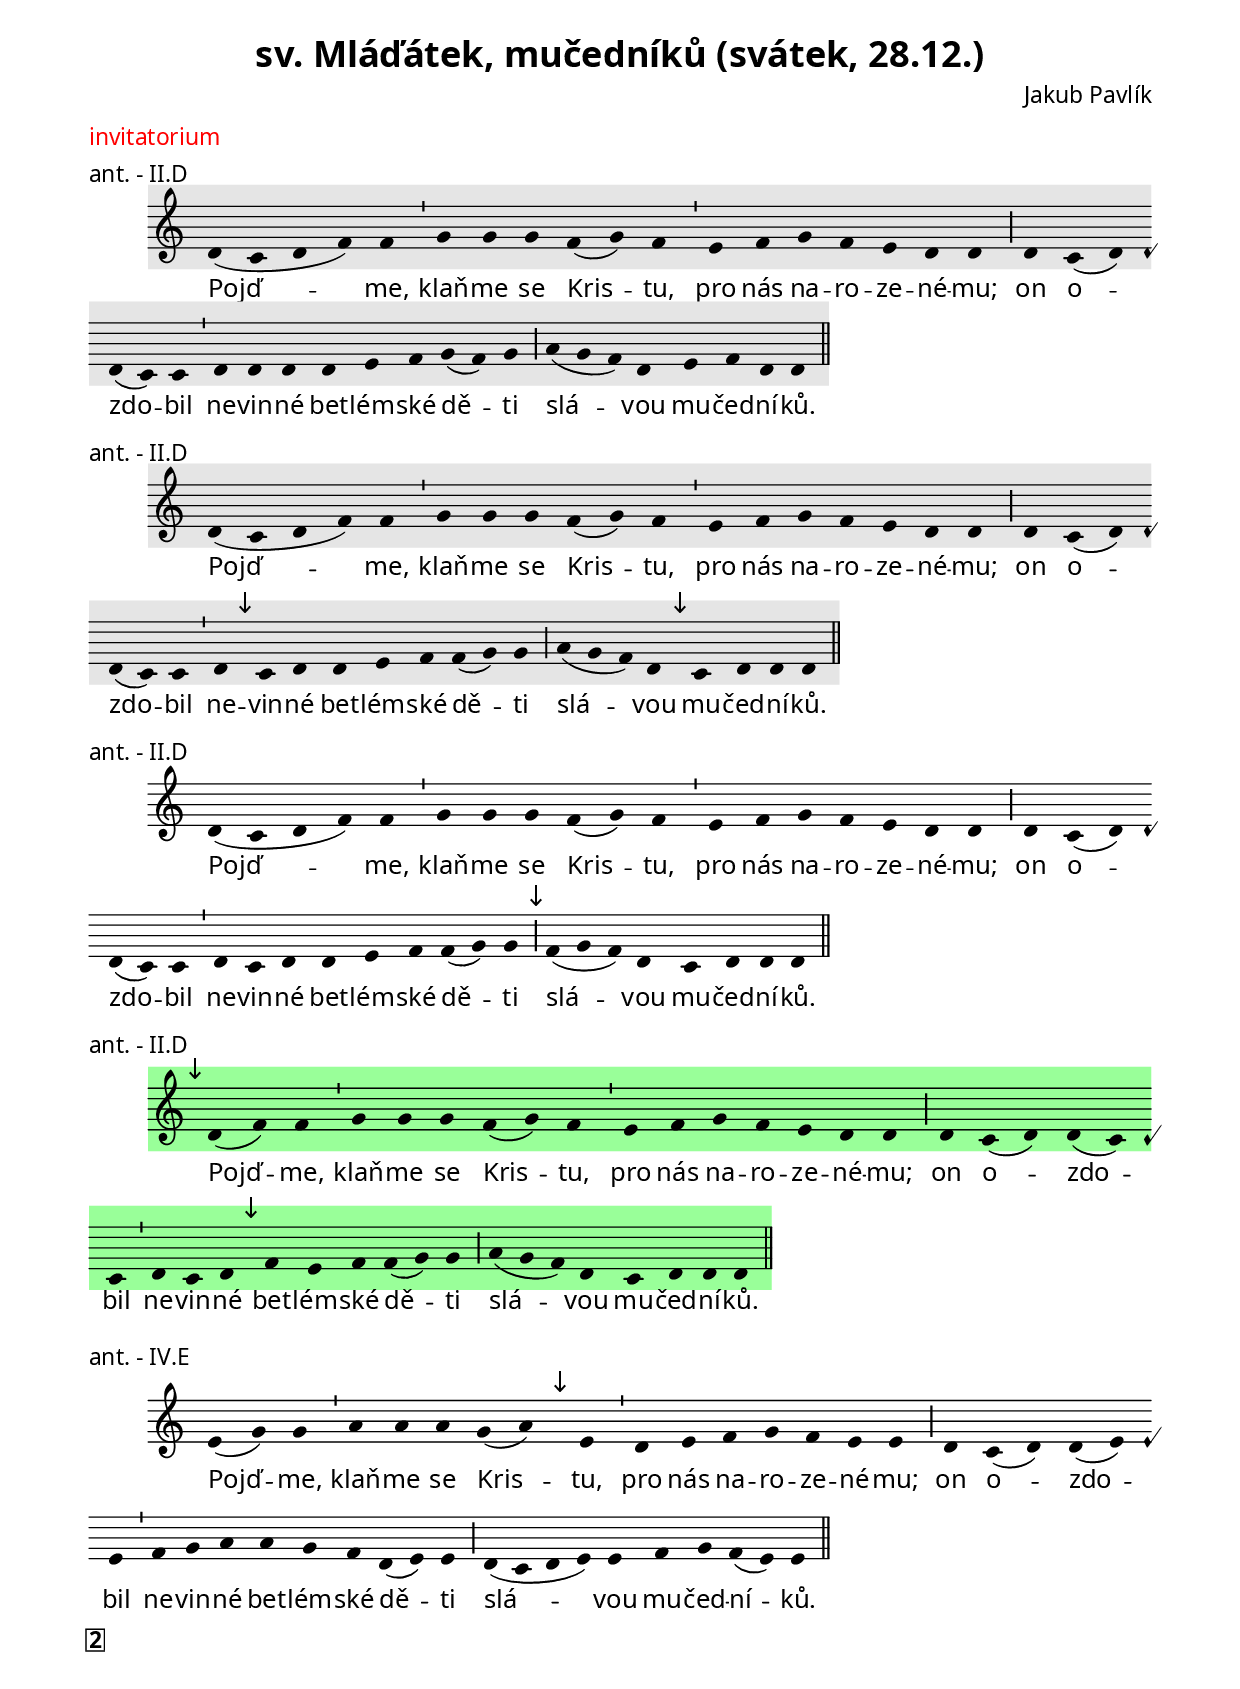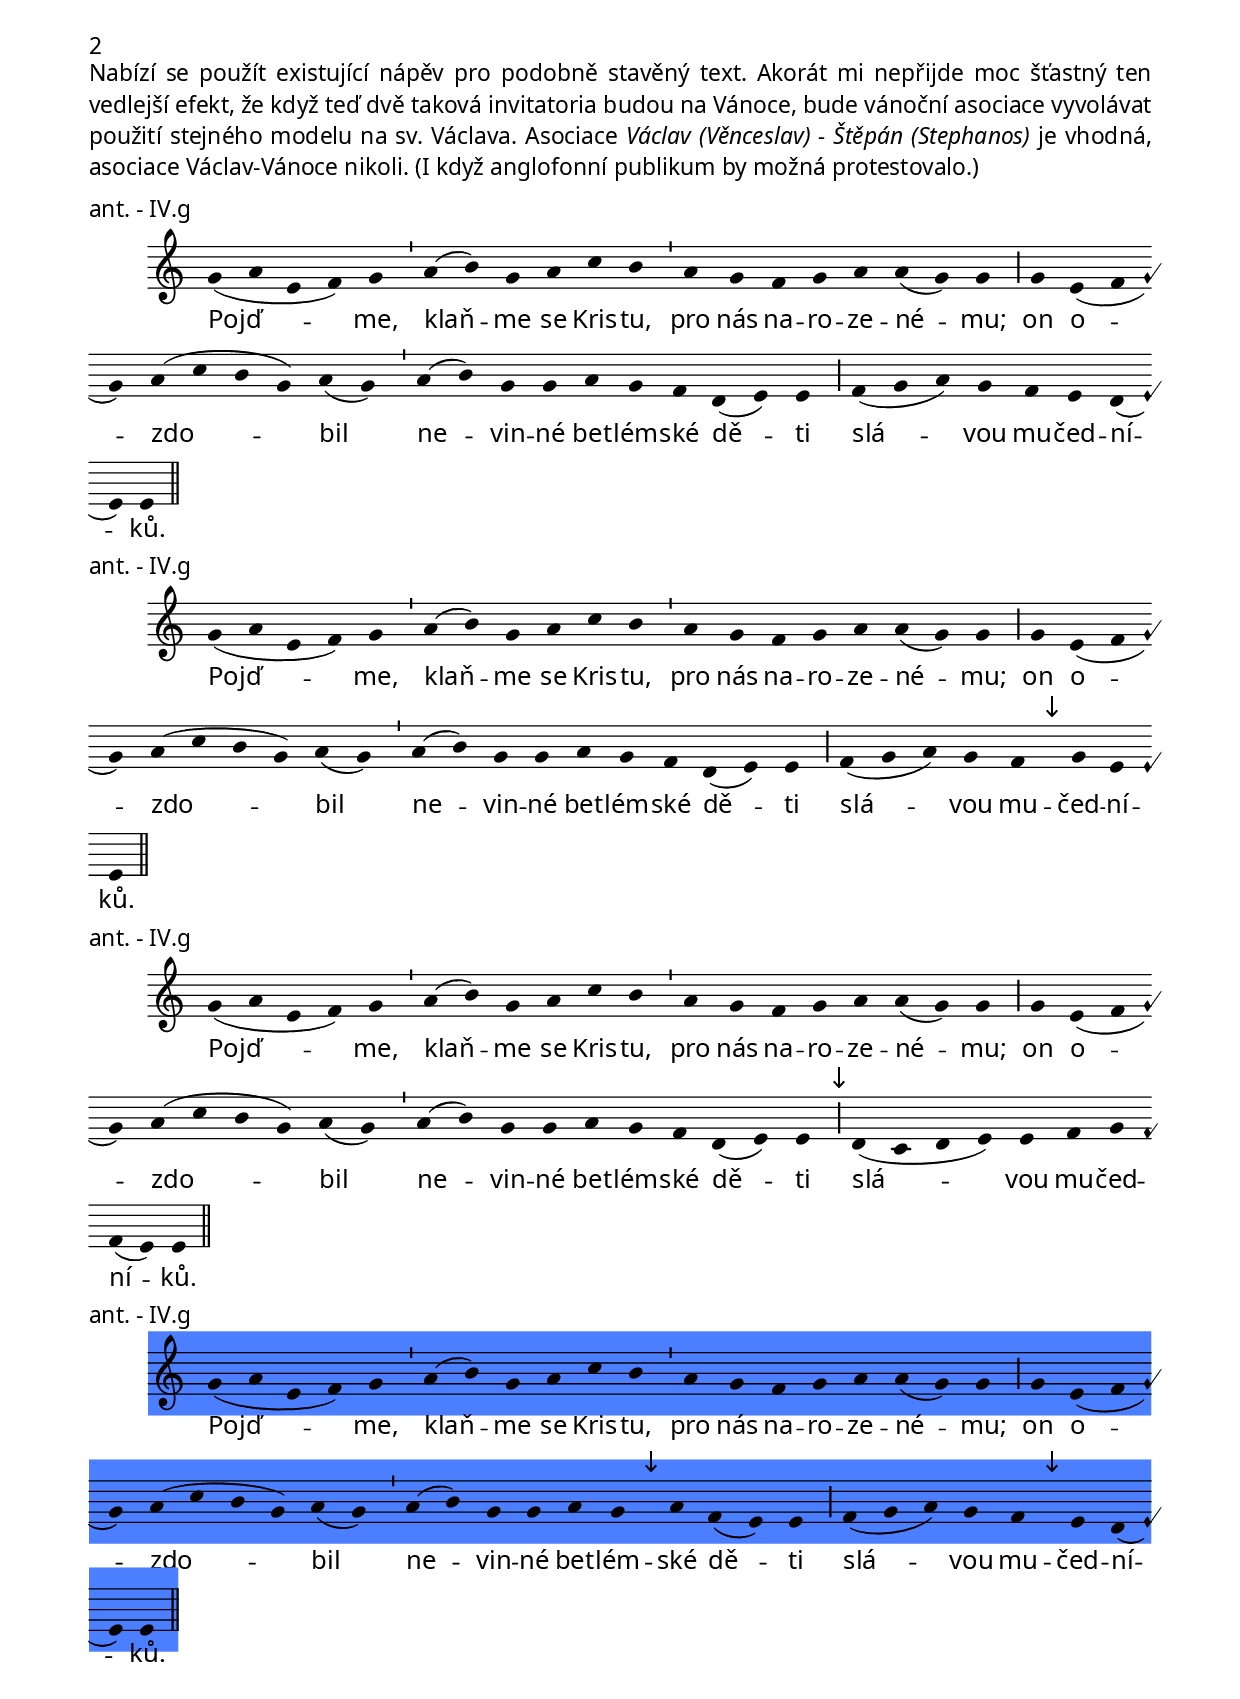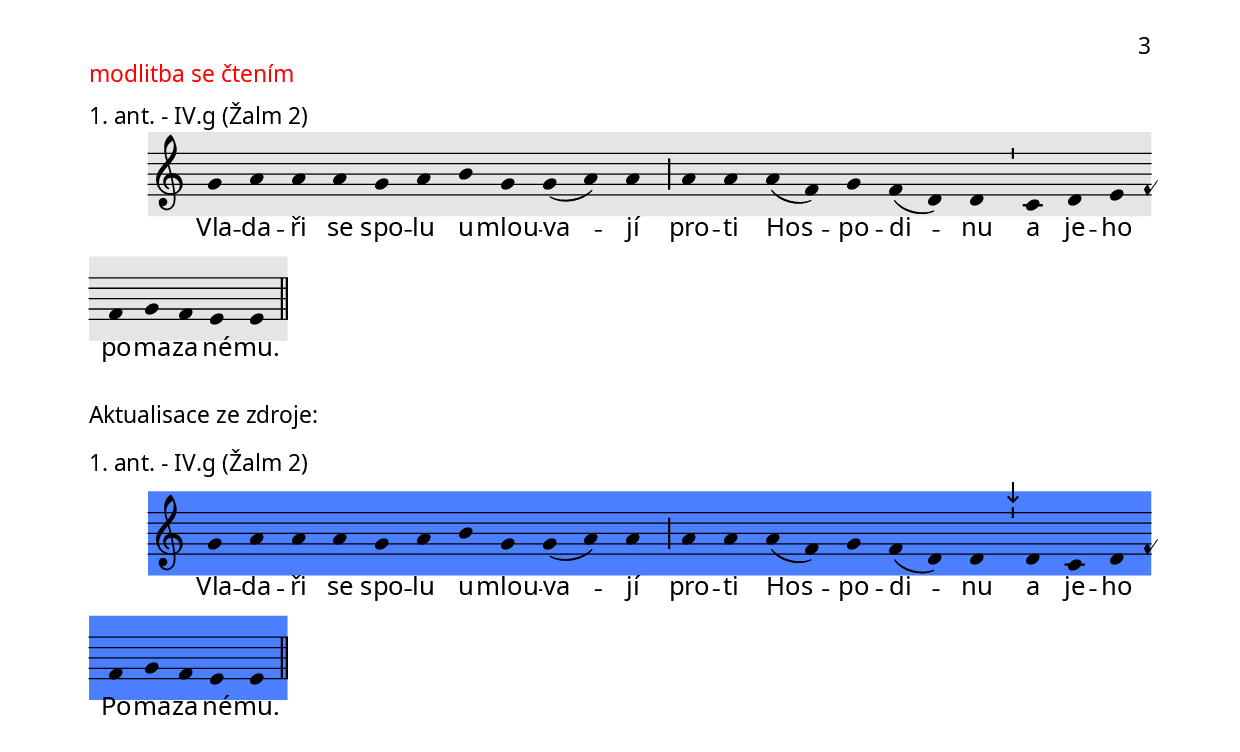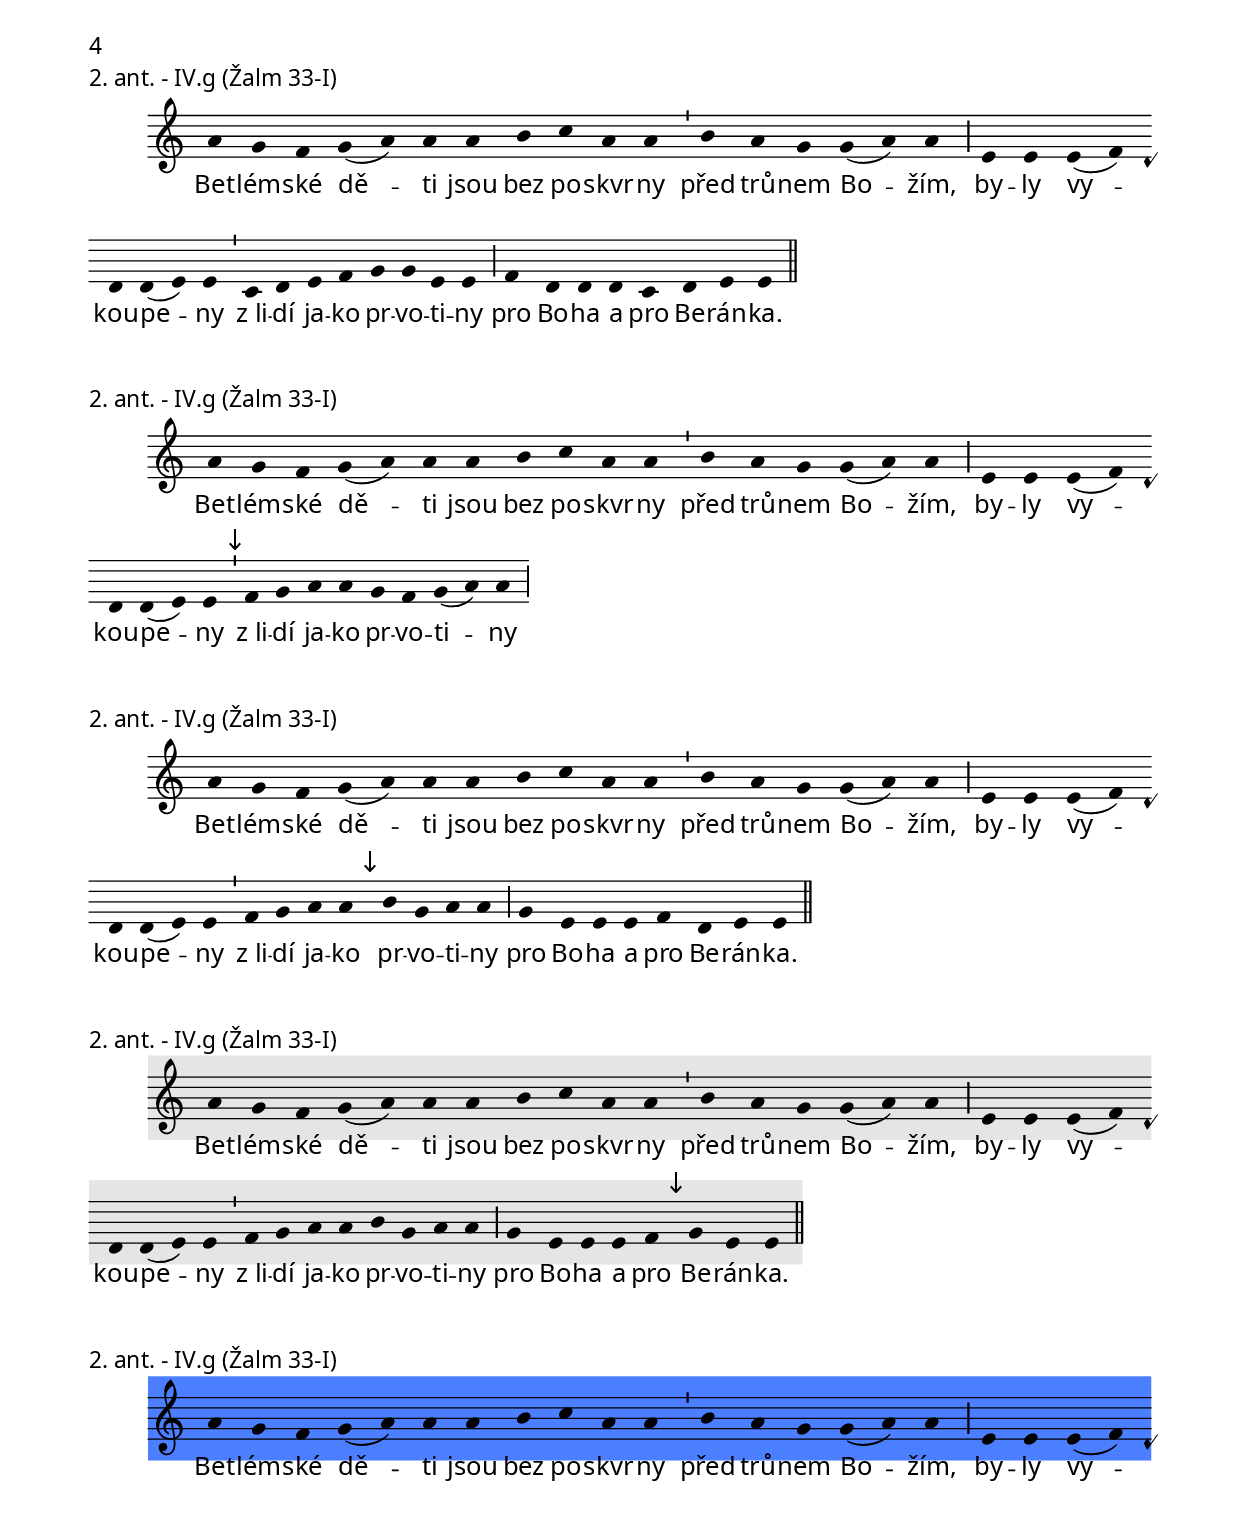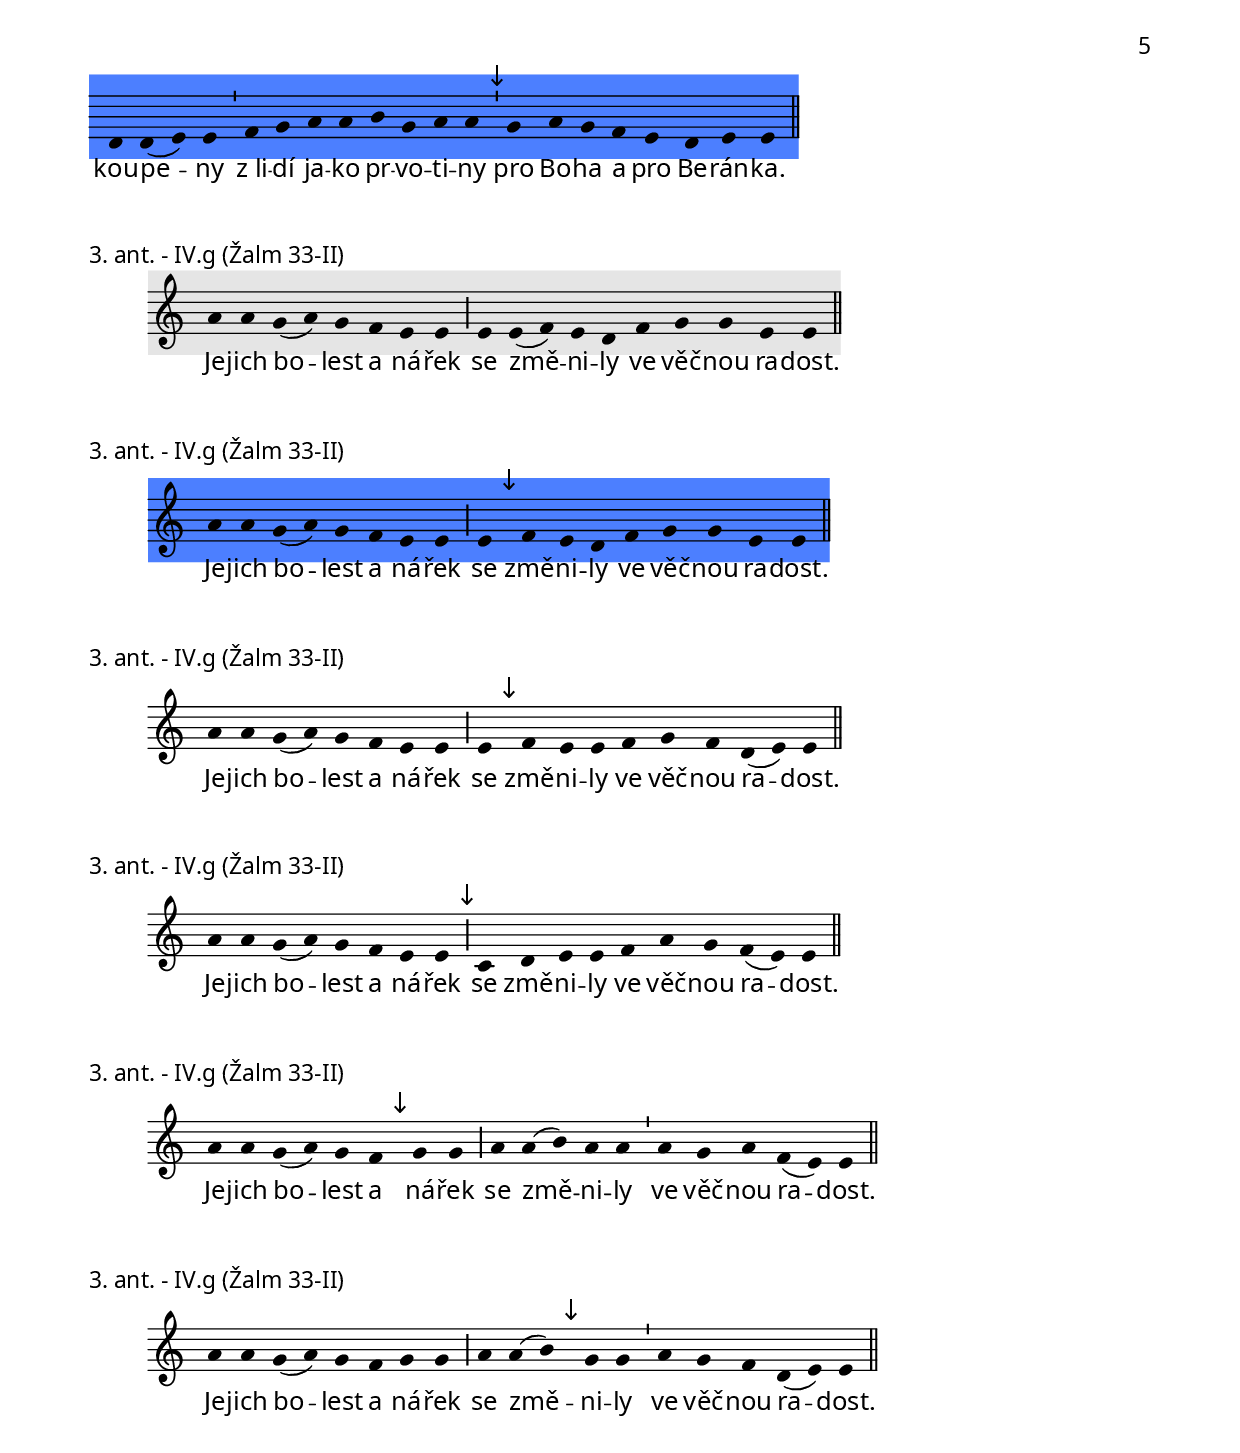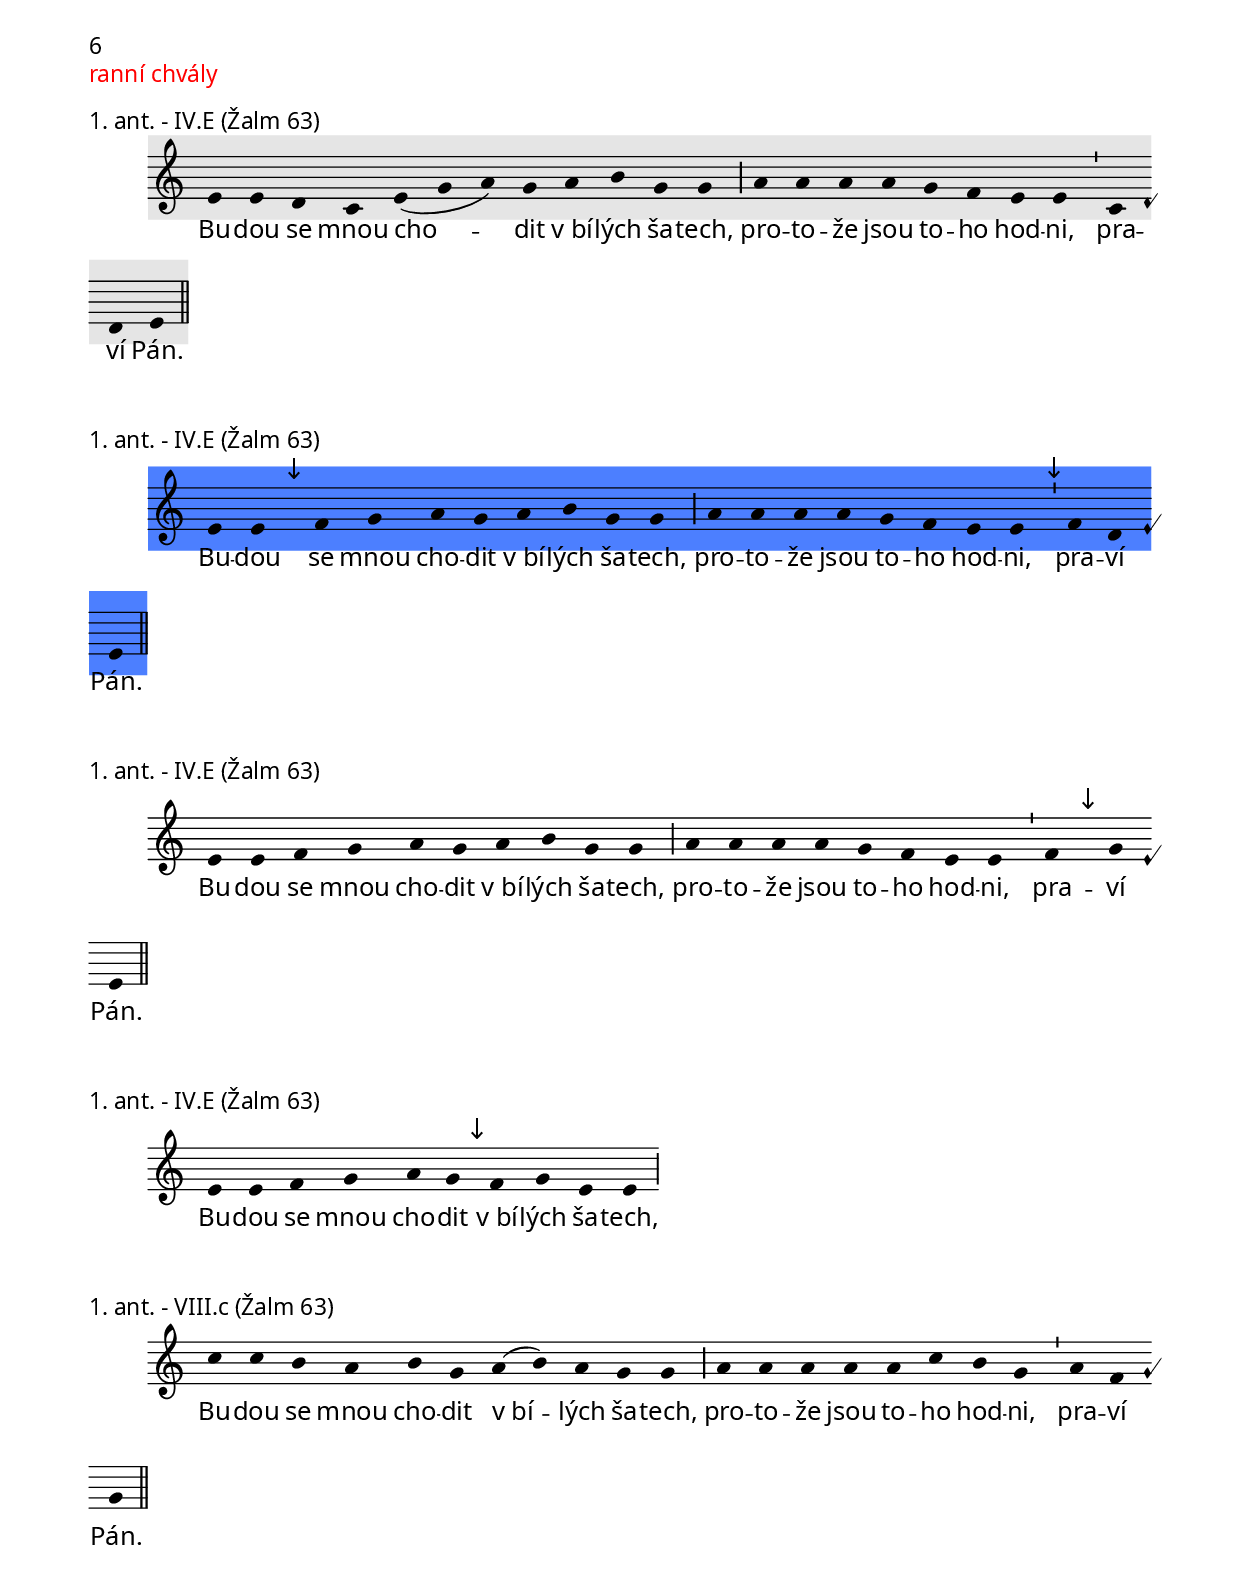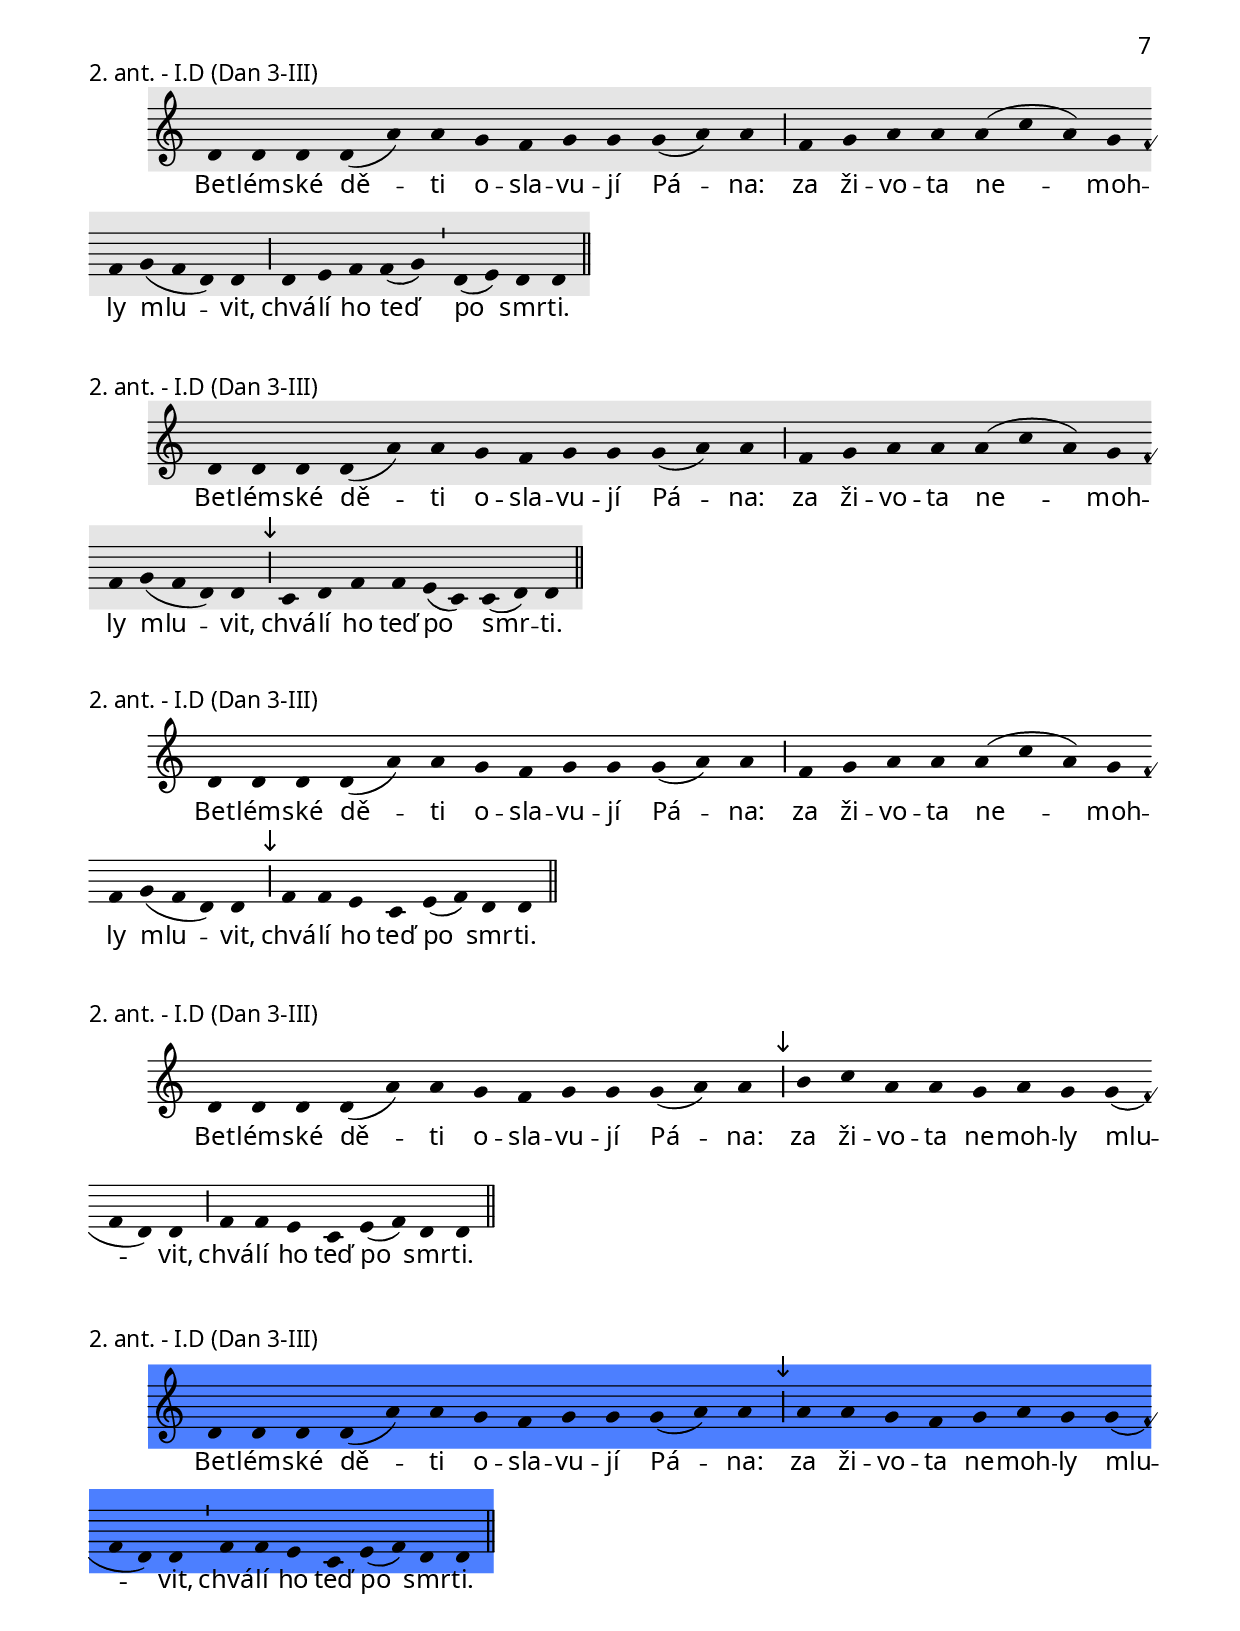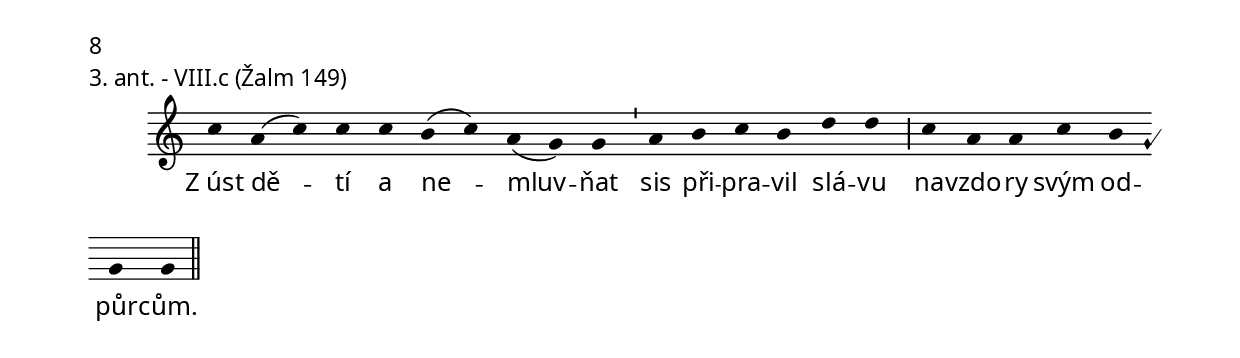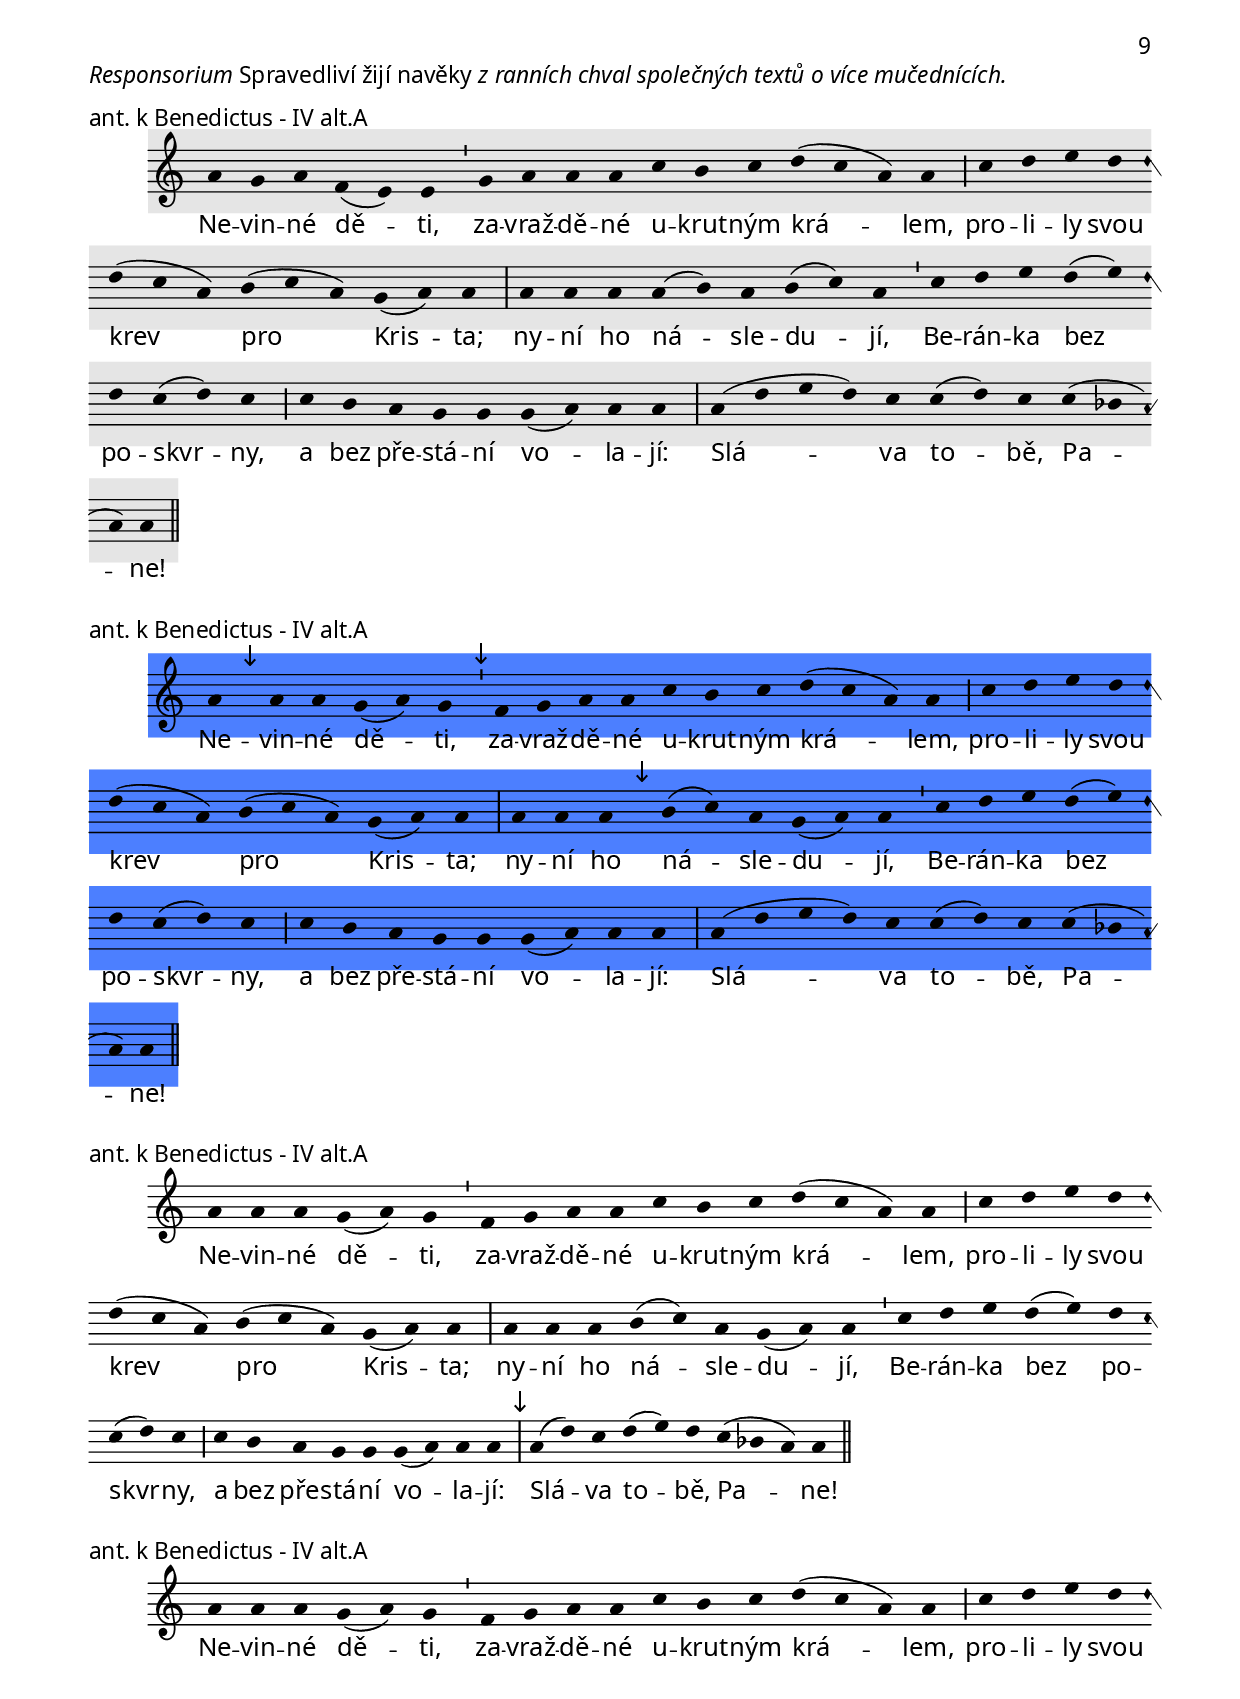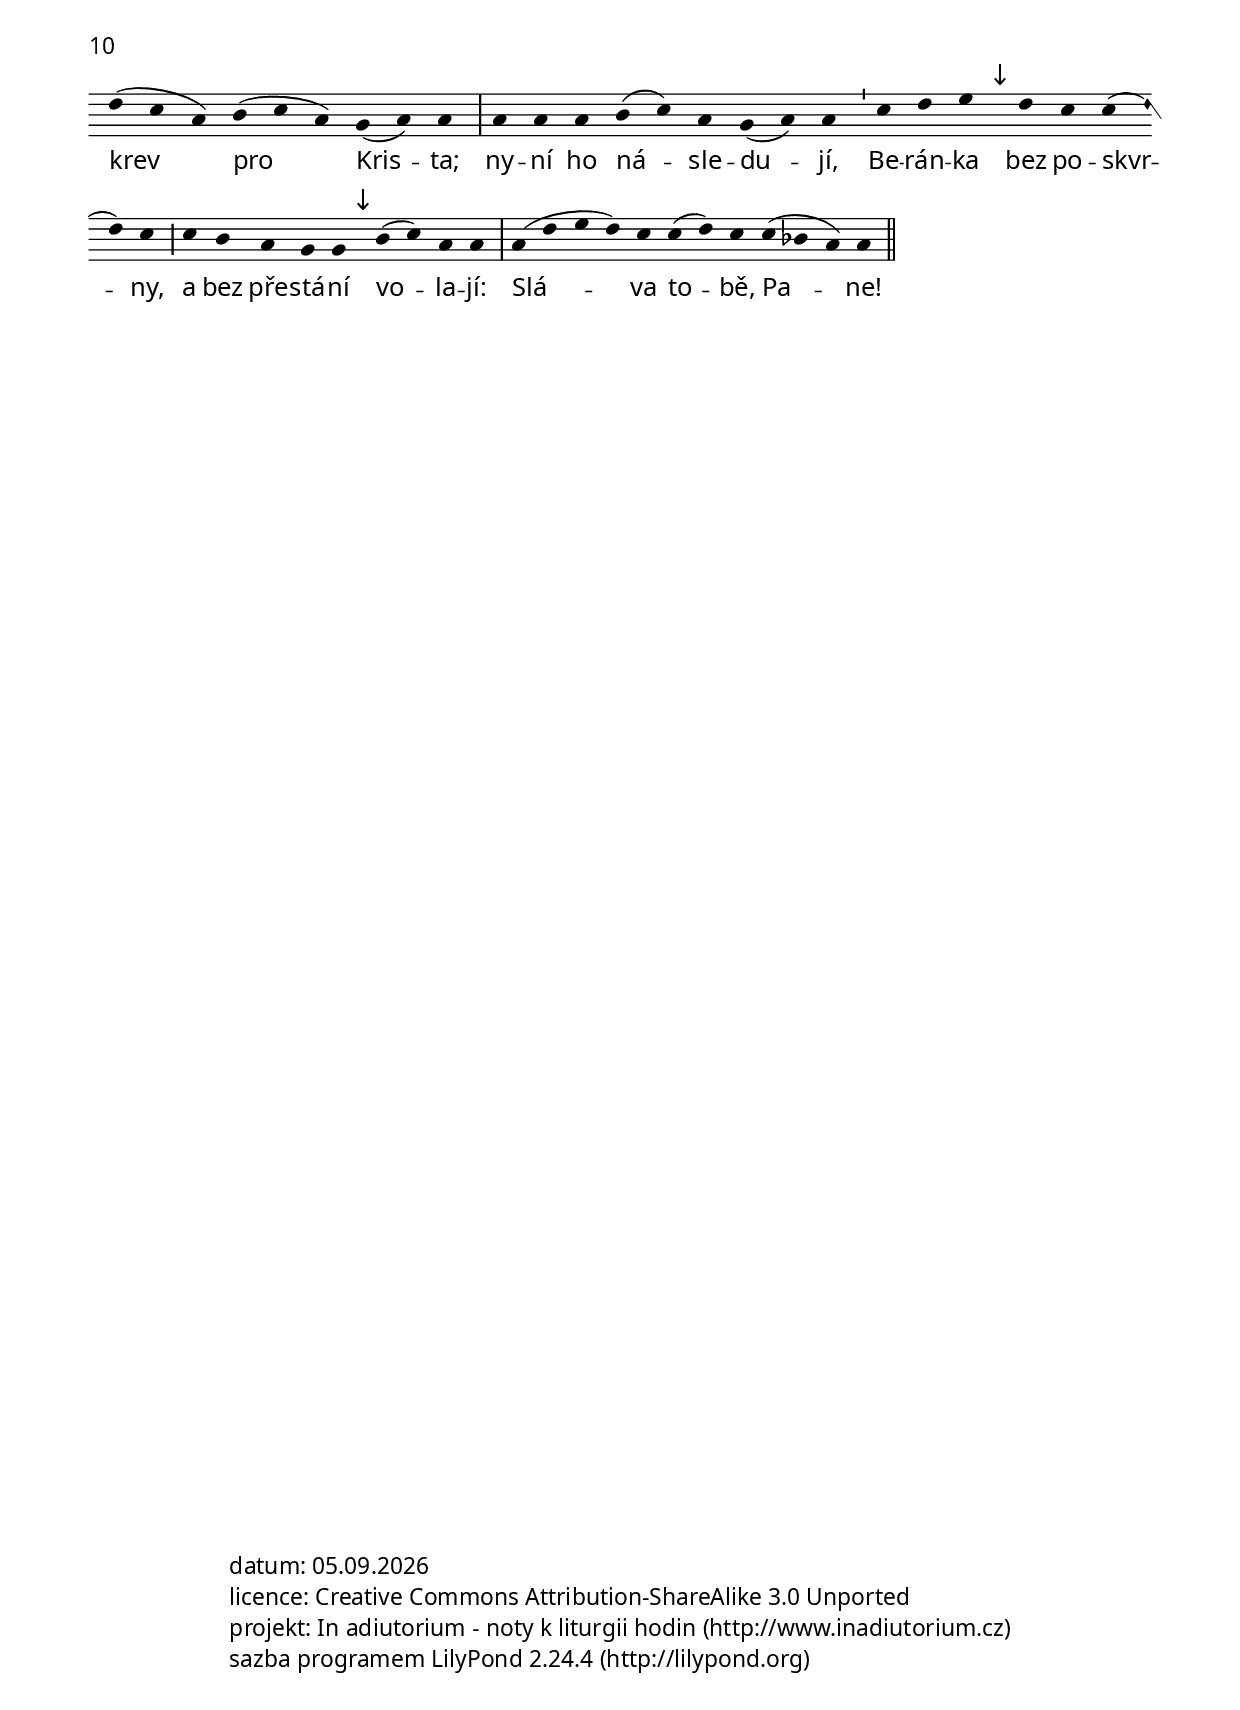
\version "2.16.0"

\header {
  title = "sv. Mláďátek, mučedníků (svátek, 28.12.)"
  composer = "Jakub Pavlík"
}

\include "../spolecne.ly"

\markup {\nadpisHodinka {"invitatorium"}}

\score {
  \relative c' {
    \zvyraznovacSedy
    \choralniRezim
    d4( c d f) f \barMin g g g f( g) f \barMin e f g f e d d \barMaior
    d c( d) d( c) c \barMin d d d d e f g( f) g \barMaior
    a( g f) d e f d d \barFinalis
  }
  \addlyrics {
    Pojď -- me, klaň -- me se Kris -- tu, pro nás na -- ro -- ze -- né -- mu;
    on o -- zdo -- bil ne -- vin -- né bet -- lém -- ské dě -- ti
    slá -- vou mu -- čed -- ní -- ků.
  }
  \header {
    quid = "ant."
    modus = "II"
    differentia = "D"
    psalmus = ""
    id = "invit"
    piece = \markup {\sestavTitulekBezZalmu}
  }
}

\score {
  \relative c' {
    \zvyraznovacSedy
    \choralniRezim
    d4( c d f) f \barMin g g g f( g) f \barMin e f g f e d d \barMaior
    d c( d) d( c) c \barMin d \mark\sipka c d d e f f( g) g \barMaior
    a( g f) d \mark\sipka c d d d \barFinalis
  }
  \addlyrics {
    Pojď -- me, klaň -- me se Kris -- tu, pro nás na -- ro -- ze -- né -- mu;
    on o -- zdo -- bil ne -- vin -- né bet -- lém -- ské dě -- ti
    slá -- vou mu -- čed -- ní -- ků.
  }
  \header {
    quid = "ant."
    modus = "II"
    differentia = "D"
    psalmus = ""
    id = "invit"
    piece = \markup {\sestavTitulekBezZalmu}
  }
}

\score {
  \relative c' {
    \choralniRezim
    d4( c d f) f \barMin g g g f( g) f \barMin e f g f e d d \barMaior
    d c( d) d( c) c \barMin d c d d e f f( g) g \barMaior
    \mark\sipka f( g f) d c d d d \barFinalis
  }
  \addlyrics {
    Pojď -- me, klaň -- me se Kris -- tu, pro nás na -- ro -- ze -- né -- mu;
    on o -- zdo -- bil ne -- vin -- né bet -- lém -- ské dě -- ti
    slá -- vou mu -- čed -- ní -- ků.
  }
  \header {
    quid = "ant."
    modus = "II"
    differentia = "D"
    psalmus = ""
    id = "invit"
    piece = \markup {\sestavTitulekBezZalmu}
  }
}

\score {
  \relative c' {
    \zvyraznovacZelenyII
    \choralniRezim
    \mark\sipka d4( f) f \barMin g g g f( g) f \barMin e f g f e d d \barMaior
    d c( d) d( c) c \barMin d c d \mark\sipka f e f f( g) g \barMaior
    a( g f) d c d d d \barFinalis
  }
  \addlyrics {
    Pojď -- me, klaň -- me se Kris -- tu, pro nás na -- ro -- ze -- né -- mu;
    on o -- zdo -- bil ne -- vin -- né bet -- lém -- ské dě -- ti
    slá -- vou mu -- čed -- ní -- ků.
  }
  \header {
    quid = "ant."
    modus = "II"
    differentia = "D"
    psalmus = ""
    id = "invit"
    piece = \markup {\sestavTitulekBezZalmu}
  }
}

\score {
  \relative c' {
    \choralniRezim
    e4( g) g \barMin a a a g( a) \mark\sipka e \barMin d e f g f e e \barMaior
    d c( d) d( e) e \barMin f g a a g f d( e) e \barMaior
    d( c d e) e f g f( e) e \barFinalis
  }
  \addlyrics {
    Pojď -- me, klaň -- me se Kris -- tu, pro nás na -- ro -- ze -- né -- mu;
    on o -- zdo -- bil ne -- vin -- né bet -- lém -- ské dě -- ti
    slá -- vou mu -- čed -- ní -- ků.
  }
  \header {
    quid = "ant."
    modus = "IV"
    differentia = "E"
    psalmus = ""
    id = "invit"
    piece = \markup {\sestavTitulekBezZalmu}
  }
}

\markup\nadpisSkupiny 2

\markup\justify{
  Nabízí se použít existující nápěv pro podobně stavěný text.
  Akorát mi nepřijde moc šťastný ten vedlejší efekt, že když teď dvě taková
  invitatoria budou na Vánoce, bude vánoční asociace vyvolávat
  použití stejného modelu na sv. Václava.
  Asociace \italic{Václav (Věnceslav) - Štěpán (Stephanos)}
  je vhodná, asociace Václav-Vánoce nikoli.
  (I když anglofonní publikum by možná protestovalo.)
}

\score {
  \relative c'' {
    \choralniRezim
    g4( a e f) g \barMin
    a( b) g a c b \barMin
    a g f g a a( g) g \barMaior
    g e( f g) a( c b g) a( g) \barMin
    a( b) g g a g f d( e) e \barMaior
    f( g a) g f e d( e) e \barFinalis
  }
  \addlyrics {
    Pojď -- me,
    klaň -- me se Kris -- tu,
    pro nás na -- ro -- ze -- né -- mu;
    on o -- zdo -- bil
    ne -- vin -- né bet -- lém -- ské dě -- ti
    slá -- vou mu -- čed -- ní -- ků.
  }
  \header {
    quid = "ant."
    modus = "IV"
    differentia = "g"
    psalmus = ""
    fial = "sanktoral/1226stepan.ly#invit?zacatek=32"
    id = "invit"
    piece = \markup {\sestavTitulekBezZalmu}
  }
}

\score {
  \relative c'' {
    \choralniRezim
    g4( a e f) g \barMin
    a( b) g a c b \barMin
    a g f g a a( g) g \barMaior
    g e( f g) a( c b g) a( g) \barMin
    a( b) g g a g f d( e) e \barMaior
    f( g a) g f \mark\sipka g e e \barFinalis
  }
  \addlyrics {
    Pojď -- me,
    klaň -- me se Kris -- tu,
    pro nás na -- ro -- ze -- né -- mu;
    on o -- zdo -- bil
    ne -- vin -- né bet -- lém -- ské dě -- ti
    slá -- vou mu -- čed -- ní -- ků.
  }
  \header {
    quid = "ant."
    modus = "IV"
    differentia = "g"
    psalmus = ""
    fial = "sanktoral/1226stepan.ly#invit?zacatek=32"
    id = "invit"
    piece = \markup {\sestavTitulekBezZalmu}
  }
}

\score {
  \relative c'' {
    \choralniRezim
    g4( a e f) g \barMin
    a( b) g a c b \barMin
    a g f g a a( g) g \barMaior
    g e( f g) a( c b g) a( g) \barMin
    a( b) g g a g f d( e) e \barMaior
    \mark\sipka d( c d e) e f g f( e) e \barFinalis
  }
  \addlyrics {
    Pojď -- me,
    klaň -- me se Kris -- tu,
    pro nás na -- ro -- ze -- né -- mu;
    on o -- zdo -- bil
    ne -- vin -- né bet -- lém -- ské dě -- ti
    slá -- vou mu -- čed -- ní -- ků.
  }
  \header {
    quid = "ant."
    modus = "IV"
    differentia = "g"
    psalmus = ""
    fial = "sanktoral/1226stepan.ly#invit?zacatek=32"
    id = "invit"
    piece = \markup {\sestavTitulekBezZalmu}
  }
}

\score {
  \relative c'' {
    \zvyraznovacModry
    \choralniRezim
    g4( a e f) g \barMin
    a( b) g a c b \barMin
    a g f g a a( g) g \barMaior
    g e( f g) a( c b g) a( g) \barMin
    a( b) g g a g \mark\sipka a f( e) e \barMaior
    f( g a) g f \mark\sipka e d( e) e \barFinalis
  }
  \addlyrics {
    Pojď -- me,
    klaň -- me se Kris -- tu,
    pro nás na -- ro -- ze -- né -- mu;
    on o -- zdo -- bil
    ne -- vin -- né bet -- lém -- ské dě -- ti
    slá -- vou mu -- čed -- ní -- ků.
  }
  \header {
    quid = "ant."
    modus = "IV"
    differentia = "g"
    psalmus = ""
    fial = "sanktoral/1226stepan.ly#invit?zacatek=32"
    id = "invit"
    piece = \markup {\sestavTitulekBezZalmu}
  }
}

\pageBreak

\markup {\nadpisHodinka {"modlitba se čtením"}}

\score {
  \relative c'' {
    \zvyraznovacSedy
    \choralniRezim
    g a a a g a b g g( a) a \barMaior
    a a a( f) g f( d) d \barMin
    c d e f g f e e \barFinalis
  }
  \addlyrics {
    Vla -- da -- ři se spo -- lu u -- mlou -- va -- jí
    pro -- ti Hos -- po -- di -- nu
    a je -- ho po -- ma -- za -- né -- mu.
  }
  \header {
    quid = "1. ant."
    modus = "IV"
    differentia = "g"
    psalmus = "Žalm 2"
    fial = "pust_triduum.ly#pa-mc-ant1?cast"
    id = "mc-a1"
    piece = \markup {\sestavTitulek}
  }
}

\markup\aktualisace

\score {
  \relative c'' {
    \zvyraznovacModry
    \choralniRezim
    g a a a g a b g g( a) a \barMaior
    a a a( f) g f( d) d \barMin
    \mark\sipka d c d f g f e e \barFinalis
  }
  \addlyrics {
    Vla -- da -- ři se spo -- lu u -- mlou -- va -- jí
    pro -- ti Hos -- po -- di -- nu
    a je -- ho Po -- ma -- za -- né -- mu.
  }
  \header {
    quid = "1. ant."
    modus = "IV"
    differentia = "g"
    psalmus = "Žalm 2"
    fial = "pust_triduum.ly#pa-mc-ant1?cast"
    id = "mc-a1"
    piece = \markup {\sestavTitulek}
  }
}

\pageBreak

\score {
  \relative c'' {
    \choralniRezim
    a4 g f g( a) a a b c a a \barMin
    b a g g( a) a \barMaior
    e e e( f) d d( e) e \barMin
    c d e f g g e e \barMaior
    f d d d c d e e \barFinalis
  }
  \addlyrics {
    Bet -- lém -- ské dě -- ti jsou bez po -- skvr -- ny
    před trů -- nem Bo -- žím,
    by -- ly vy -- kou -- pe -- ny
    z_li -- dí ja -- ko pr -- vo -- ti -- ny
    pro Bo -- ha a pro Be -- rán -- ka.
  }
  \header {
    quid = "2. ant."
    modus = "IV"
    differentia = "g"
    psalmus = "Žalm 33-I"
    id = "mc-a2"
    piece = \markup {\sestavTitulek}
  }
}

\score {
  \relative c'' {
    \choralniRezim
    a4 g f g( a) a a b c a a \barMin
    b a g g( a) a \barMaior
    e e e( f) d d( e) e \barMin
    \mark\sipka f g a a g f g( a) a \barMaior
  }
  \addlyrics {
    Bet -- lém -- ské dě -- ti jsou bez po -- skvr -- ny
    před trů -- nem Bo -- žím,
    by -- ly vy -- kou -- pe -- ny
    z_li -- dí ja -- ko pr -- vo -- ti -- ny
    pro Bo -- ha a pro Be -- rán -- ka.
  }
  \header {
    quid = "2. ant."
    modus = "IV"
    differentia = "g"
    psalmus = "Žalm 33-I"
    id = "mc-a2"
    piece = \markup {\sestavTitulek}
  }
}

\score {
  \relative c'' {
    \choralniRezim
    a4 g f g( a) a a b c a a \barMin
    b a g g( a) a \barMaior
    e e e( f) d d( e) e \barMin
    f g a a \mark\sipka b g a a \barMaior
    g e e e f d e e \barFinalis
  }
  \addlyrics {
    Bet -- lém -- ské dě -- ti jsou bez po -- skvr -- ny
    před trů -- nem Bo -- žím,
    by -- ly vy -- kou -- pe -- ny
    z_li -- dí ja -- ko pr -- vo -- ti -- ny
    pro Bo -- ha a pro Be -- rán -- ka.
  }
  \header {
    quid = "2. ant."
    modus = "IV"
    differentia = "g"
    psalmus = "Žalm 33-I"
    id = "mc-a2"
    piece = \markup {\sestavTitulek}
  }
}

\score {
  \relative c'' {
    \zvyraznovacSedy
    \choralniRezim
    a4 g f g( a) a a b c a a \barMin
    b a g g( a) a \barMaior
    e e e( f) d d( e) e \barMin
    f g a a b g a a \barMaior
    g e e e f \mark\sipka g e e \barFinalis
  }
  \addlyrics {
    Bet -- lém -- ské dě -- ti jsou bez po -- skvr -- ny
    před trů -- nem Bo -- žím,
    by -- ly vy -- kou -- pe -- ny
    z_li -- dí ja -- ko pr -- vo -- ti -- ny
    pro Bo -- ha a pro Be -- rán -- ka.
  }
  \header {
    quid = "2. ant."
    modus = "IV"
    differentia = "g"
    psalmus = "Žalm 33-I"
    id = "mc-a2"
    piece = \markup {\sestavTitulek}
  }
}

\score {
  \relative c'' {
    \zvyraznovacModry
    \choralniRezim
    a4 g f g( a) a a b c a a \barMin
    b a g g( a) a \barMaior
    e e e( f) d d( e) e \barMin
    f g a a b g a a \mark\sipka \barMin
    g a g f e d e e \barFinalis
  }
  \addlyrics {
    Bet -- lém -- ské dě -- ti jsou bez po -- skvr -- ny
    před trů -- nem Bo -- žím,
    by -- ly vy -- kou -- pe -- ny
    z_li -- dí ja -- ko pr -- vo -- ti -- ny
    pro Bo -- ha a pro Be -- rán -- ka.
  }
  \header {
    quid = "2. ant."
    modus = "IV"
    differentia = "g"
    psalmus = "Žalm 33-I"
    id = "mc-a2"
    piece = \markup {\sestavTitulek}
  }
}

\score {
  \relative c'' {
    \zvyraznovacSedy
    \choralniRezim
    a4 a g( a) g f e e \barMaior
    e e( f) e d f g g e e \barFinalis
  }
  \addlyrics {
    Je -- jich bo -- lest a ná -- řek
    se změ -- ni -- ly ve věč -- nou ra -- dost.
  }
  \header {
    quid = "3. ant."
    modus = "IV"
    differentia = "g"
    psalmus = "Žalm 33-II"
    id = "mc-a3"
    piece = \markup {\sestavTitulek}
  }
}

\score {
  \relative c'' {
    \zvyraznovacModry
    \choralniRezim
    a4 a g( a) g f e e \barMaior
    e \mark\sipka f e d f g g e e \barFinalis
  }
  \addlyrics {
    Je -- jich bo -- lest a ná -- řek
    se změ -- ni -- ly ve věč -- nou ra -- dost.
  }
  \header {
    quid = "3. ant."
    modus = "IV"
    differentia = "g"
    psalmus = "Žalm 33-II"
    id = "mc-a3"
    piece = \markup {\sestavTitulek}
  }
}

\score {
  \relative c'' {
    \choralniRezim
    a4 a g( a) g f e e \barMaior
    e \mark\sipka f e e f g f d( e) e \barFinalis
  }
  \addlyrics {
    Je -- jich bo -- lest a ná -- řek
    se změ -- ni -- ly ve věč -- nou ra -- dost.
  }
  \header {
    quid = "3. ant."
    modus = "IV"
    differentia = "g"
    psalmus = "Žalm 33-II"
    id = "mc-a3"
    piece = \markup {\sestavTitulek}
  }
}

\score {
  \relative c'' {
    \choralniRezim
    a4 a g( a) g f e e \barMaior
    \mark\sipka c d e e f a g f( e) e \barFinalis
  }
  \addlyrics {
    Je -- jich bo -- lest a ná -- řek
    se změ -- ni -- ly ve věč -- nou ra -- dost.
  }
  \header {
    quid = "3. ant."
    modus = "IV"
    differentia = "g"
    psalmus = "Žalm 33-II"
    id = "mc-a3"
    piece = \markup {\sestavTitulek}
  }
}

\score {
  \relative c'' {
    \choralniRezim
    a4 a g( a) g f \mark\sipka g g \barMaior
    a a( b) a a \barMin a g a f( e) e \barFinalis
  }
  \addlyrics {
    Je -- jich bo -- lest a ná -- řek
    se změ -- ni -- ly ve věč -- nou ra -- dost.
  }
  \header {
    quid = "3. ant."
    modus = "IV"
    differentia = "g"
    psalmus = "Žalm 33-II"
    id = "mc-a3"
    piece = \markup {\sestavTitulek}
  }
}

\score {
  \relative c'' {
    \choralniRezim
    a4 a g( a) g f g g \barMaior
    a a( b) \mark\sipka g g \barMin a g f d( e) e \barFinalis
  }
  \addlyrics {
    Je -- jich bo -- lest a ná -- řek
    se změ -- ni -- ly ve věč -- nou ra -- dost.
  }
  \header {
    quid = "3. ant."
    modus = "IV"
    differentia = "g"
    psalmus = "Žalm 33-II"
    id = "mc-a3"
    piece = \markup {\sestavTitulek}
  }
}

\pageBreak

\markup {\nadpisHodinka {"ranní chvály"}}

\score {
  \relative c' {
    \zvyraznovacSedy
    \choralniRezim
    e4 e d c e( g a) g a b g g \barMaior
    a a a a g f e e \barMin c d e \barFinalis
  }
  \addlyrics {
    Bu -- dou se mnou cho -- dit v_bí -- lých ša -- tech,
    pro -- to -- že jsou to -- ho hod -- ni, pra -- ví Pán.
  }
  \header {
    quid = "1. ant."
    modus = "IV"
    differentia = "E"
    psalmus = "Žalm 63"
    id = "rch-a1"
    piece = \markup {\sestavTitulek}
  }
}

\score {
  \relative c' {
    \zvyraznovacModry
    \choralniRezim
    e4 e \mark\sipka f g a g a b g g \barMaior
    a a a a g f e e \barMin \mark\sipka f d e \barFinalis
  }
  \addlyrics {
    Bu -- dou se mnou cho -- dit v_bí -- lých ša -- tech,
    pro -- to -- že jsou to -- ho hod -- ni, pra -- ví Pán.
  }
  \header {
    quid = "1. ant."
    modus = "IV"
    differentia = "E"
    psalmus = "Žalm 63"
    id = "rch-a1"
    piece = \markup {\sestavTitulek}
  }
}

\score {
  \relative c' {
    \choralniRezim
    e4 e f g a g a b g g \barMaior
    a a a a g f e e \barMin f \mark\sipka g e \barFinalis
  }
  \addlyrics {
    Bu -- dou se mnou cho -- dit v_bí -- lých ša -- tech,
    pro -- to -- že jsou to -- ho hod -- ni, pra -- ví Pán.
  }
  \header {
    quid = "1. ant."
    modus = "IV"
    differentia = "E"
    psalmus = "Žalm 63"
    id = "rch-a1"
    piece = \markup {\sestavTitulek}
  }
}

\score {
  \relative c' {
    \choralniRezim
    e4 e f g a g \mark\sipka f g e e \barMaior
  }
  \addlyrics {
    Bu -- dou se mnou cho -- dit v_bí -- lých ša -- tech,
    pro -- to -- že jsou to -- ho hod -- ni, pra -- ví Pán.
  }
  \header {
    quid = "1. ant."
    modus = "IV"
    differentia = "E"
    psalmus = "Žalm 63"
    id = "rch-a1"
    piece = \markup {\sestavTitulek}
  }
}

\score {
  \relative c'' {
    \choralniRezim
    c4 c b a b g a( b) a g g \barMaior
    a a a a a c b g \barMin a f g \barFinalis
  }
  \addlyrics {
    Bu -- dou se mnou cho -- dit v_bí -- lých ša -- tech,
    pro -- to -- že jsou to -- ho hod -- ni, pra -- ví Pán.
  }
  \header {
    quid = "1. ant."
    modus = "VIII"
    differentia = "c"
    psalmus = "Žalm 63"
    id = "rch-a1"
    piece = \markup {\sestavTitulek}
  }
}

\pageBreak

\score {
  \relative c' {
    \zvyraznovacSedy
    \choralniRezim
    d4 d d d( a') a g f g g g( a) a \barMaior
    f g a a a( c a) g f g( f d) d \barMaior
    d e f f( g) \barMin d( e) d d \barFinalis
  }
  \addlyrics {
    Bet -- lém -- ské dě -- ti o -- sla -- vu -- jí Pá -- na:
    za ži -- vo -- ta ne -- moh -- ly mlu -- vit,
    chvá -- lí ho teď po smr -- ti.
  }
  \header {
    quid = "2. ant."
    modus = "I"
    differentia = "D"
    psalmus = "Dan 3-III"
    id = "rch-a2"
    piece = \markup {\sestavTitulek}
  }
}

\score {
  \relative c' {
    \zvyraznovacSedy
    \choralniRezim
    d4 d d d( a') a g f g g g( a) a \barMaior
    f g a a a( c a) g f g( f d) d \barMaior
    \mark\sipka c d f f e( c) c( d) d \barFinalis
  }
  \addlyrics {
    Bet -- lém -- ské dě -- ti o -- sla -- vu -- jí Pá -- na:
    za ži -- vo -- ta ne -- moh -- ly mlu -- vit,
    chvá -- lí ho teď po smr -- ti.
  }
  \header {
    quid = "2. ant."
    modus = "I"
    differentia = "D"
    psalmus = "Dan 3-III"
    placet = "napojení _za života_ moc nedrží"
    id = "rch-a2"
    piece = \markup {\sestavTitulek}
  }
}

\score {
  \relative c' {
    \choralniRezim
    d4 d d d( a') a g f g g g( a) a \barMaior
    f g a a a( c a) g f g( f d) d \barMaior
    \mark\sipka f f e c e( f) d d \barFinalis
  }
  \addlyrics {
    Bet -- lém -- ské dě -- ti o -- sla -- vu -- jí Pá -- na:
    za ži -- vo -- ta ne -- moh -- ly mlu -- vit,
    chvá -- lí ho teď po smr -- ti.
  }
  \header {
    quid = "2. ant."
    modus = "I"
    differentia = "D"
    psalmus = "Dan 3-III"
    id = "rch-a2"
    piece = \markup {\sestavTitulek}
  }
}

\score {
  \relative c' {
    \choralniRezim
    d4 d d d( a') a g f g g g( a) a \barMaior
    \mark\sipka b c a a g a g g( f d) d \barMaior
    f f e c e( f) d d \barFinalis
  }
  \addlyrics {
    Bet -- lém -- ské dě -- ti o -- sla -- vu -- jí Pá -- na:
    za ži -- vo -- ta ne -- moh -- ly mlu -- vit,
    chvá -- lí ho teď po smr -- ti.
  }
  \header {
    quid = "2. ant."
    modus = "I"
    differentia = "D"
    psalmus = "Dan 3-III"
    id = "rch-a2"
    piece = \markup {\sestavTitulek}
  }
}

\score {
  \relative c' {
    \zvyraznovacModry
    \choralniRezim
    d4 d d d( a') a g f g g g( a) a \barMaior
    \mark\sipka a a g f g a g g( f d) d \barMin
    f f e c e( f) d d \barFinalis
  }
  \addlyrics {
    Bet -- lém -- ské dě -- ti o -- sla -- vu -- jí Pá -- na:
    za ži -- vo -- ta ne -- moh -- ly mlu -- vit,
    chvá -- lí ho teď po smr -- ti.
  }
  \header {
    quid = "2. ant."
    modus = "I"
    differentia = "D"
    psalmus = "Dan 3-III"
    id = "rch-a2"
    piece = \markup {\sestavTitulek}
  }
}

\pageBreak

\score {
  \relative c'' {
    \choralniRezim
    c4 a( c) c4 c4 b( c) a( g) g \barMin
    a b c b d d \barMaior
    c a a c b g g \barFinalis
  }
  \addlyrics {
    Z_úst dě -- tí a ne -- mluv -- ňat
    sis při -- pra -- vil slá -- vu
    na -- vzdo -- ry svým od -- půr -- cům.
  }
  \header {
    quid = "3. ant."
    modus = "VIII"
    differentia = "c"
    psalmus = "Žalm 149"
    id = "rch-a3"
    fons = "zacatek ze zaltare, so 4.t., rch, 3.a."
    fial = "fial://antifony/tyden4_7sobota.ly#rch-ant3?beginning"
    piece = \markup {\sestavTitulek}
  }
}

\pageBreak

\markup\italic{
  Responsorium \upright{Spravedliví žijí navěky}
  z ranních chval společných textů o více mučednících.
}

\score {
  \relative c'' {
    \zvyraznovacSedy
    \choralniRezim
    a4 g a f( e) e \barMin
    g a a a c b c d( c a) a \barMaior
    c d e d d( c a) b( c a) g( a) a \barMax

    a a a a( b) a b( c) a \barMin
    c d e d( e) d c( d) c \barMaior
    c b a g g g( a) a a \barMax

    a( d e d) c c( d) c c( bes a) a \barFinalis
  }
  \addlyrics {
    Ne -- vin -- né dě -- ti,
    za -- vraž -- dě -- né u -- krut -- ným krá -- lem,
    pro -- li -- ly svou krev pro Kris -- ta;

    ny -- ní ho ná -- sle -- du -- jí,
    Be -- rán -- ka bez po -- skvr -- ny,
    a bez pře -- stá -- ní vo -- la -- jí:

    Slá -- va to -- bě, Pa -- ne!
  }
  \header {
    quid = "ant. k Benedictus"
    modus = "IV alt"
    differentia = "A"
    psalmus = ""
    id = "rch-aben"
    piece = \markup {\sestavTitulekBezZalmu}
  }
}

\score {
  \relative c'' {
    \zvyraznovacModry
    \choralniRezim
    a4 \mark\sipka a a g( a) g \barMin
    \mark\sipka f g a a c b c d( c a) a \barMaior
    c d e d d( c a) b( c a) g( a) a \barMax

    a a a \mark\sipka b( c) a g( a) a \barMin
    c d e d( e) d c( d) c \barMaior
    c b a g g g( a) a a \barMax

    a( d e d) c c( d) c c( bes a) a \barFinalis
  }
  \addlyrics {
    Ne -- vin -- né dě -- ti,
    za -- vraž -- dě -- né u -- krut -- ným krá -- lem,
    pro -- li -- ly svou krev pro Kris -- ta;

    ny -- ní ho ná -- sle -- du -- jí,
    Be -- rán -- ka bez po -- skvr -- ny,
    a bez pře -- stá -- ní vo -- la -- jí:

    Slá -- va to -- bě, Pa -- ne!
  }
  \header {
    quid = "ant. k Benedictus"
    modus = "IV alt"
    differentia = "A"
    psalmus = ""
    id = "rch-aben"
    piece = \markup {\sestavTitulekBezZalmu}
  }
}

\score {
  \relative c'' {
    \choralniRezim
    a4 a a g( a) g \barMin
    f g a a c b c d( c a) a \barMaior
    c d e d d( c a) b( c a) g( a) a \barMax

    a a a b( c) a g( a) a \barMin
    c d e d( e) d c( d) c \barMaior
    c b a g g g( a) a a \barMax

    \mark\sipka a( d) c d( e) d c( bes a) a \barFinalis
  }
  \addlyrics {
    Ne -- vin -- né dě -- ti,
    za -- vraž -- dě -- né u -- krut -- ným krá -- lem,
    pro -- li -- ly svou krev pro Kris -- ta;

    ny -- ní ho ná -- sle -- du -- jí,
    Be -- rán -- ka bez po -- skvr -- ny,
    a bez pře -- stá -- ní vo -- la -- jí:

    Slá -- va to -- bě, Pa -- ne!
  }
  \header {
    quid = "ant. k Benedictus"
    modus = "IV alt"
    differentia = "A"
    psalmus = ""
    id = "rch-aben"
    piece = \markup {\sestavTitulekBezZalmu}
  }
}

\score {
  \relative c'' {
    \choralniRezim
    a4 a a g( a) g \barMin
    f g a a c b c d( c a) a \barMaior
    c d e d d( c a) b( c a) g( a) a \barMax

    a a a b( c) a g( a) a \barMin
    c d e \mark\sipka d c c( d) c \barMaior
    c b a g g \mark\sipka b( c) a a \barMax

    a( d e d) c c( d) c c( bes a) a \barFinalis
  }
  \addlyrics {
    Ne -- vin -- né dě -- ti,
    za -- vraž -- dě -- né u -- krut -- ným krá -- lem,
    pro -- li -- ly svou krev pro Kris -- ta;

    ny -- ní ho ná -- sle -- du -- jí,
    Be -- rán -- ka bez po -- skvr -- ny,
    a bez pře -- stá -- ní vo -- la -- jí:

    Slá -- va to -- bě, Pa -- ne!
  }
  \header {
    quid = "ant. k Benedictus"
    modus = "IV alt"
    differentia = "A"
    psalmus = ""
    id = "rch-aben"
    piece = \markup {\sestavTitulekBezZalmu}
  }
}
